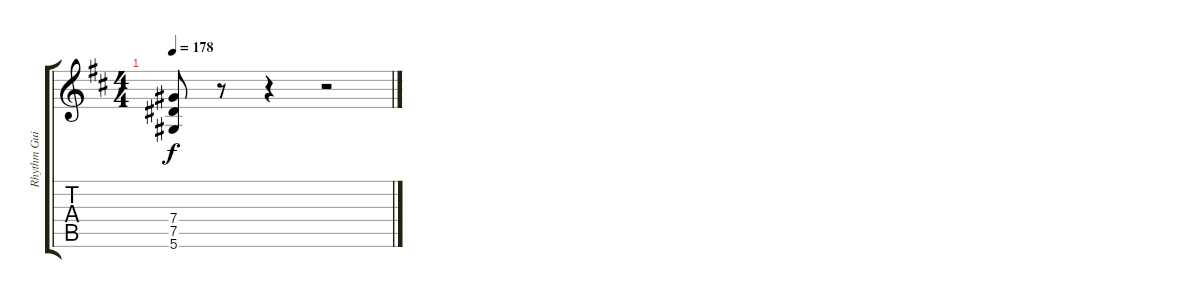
\track ("Rhythm Guitar" "Rhythm Gui") {instrument distortionguitar}
\staff {score tabs}
\tuning (Eb4 Bb3 Gb3 Db3 Ab2 Eb2) {hide}
\ts (4 4)
\tempo 178
\clef g2
\ks bminor
(7.4{t} 7.5{t} 5.6{t}).8{dy f} r.8 r.4 r.2
